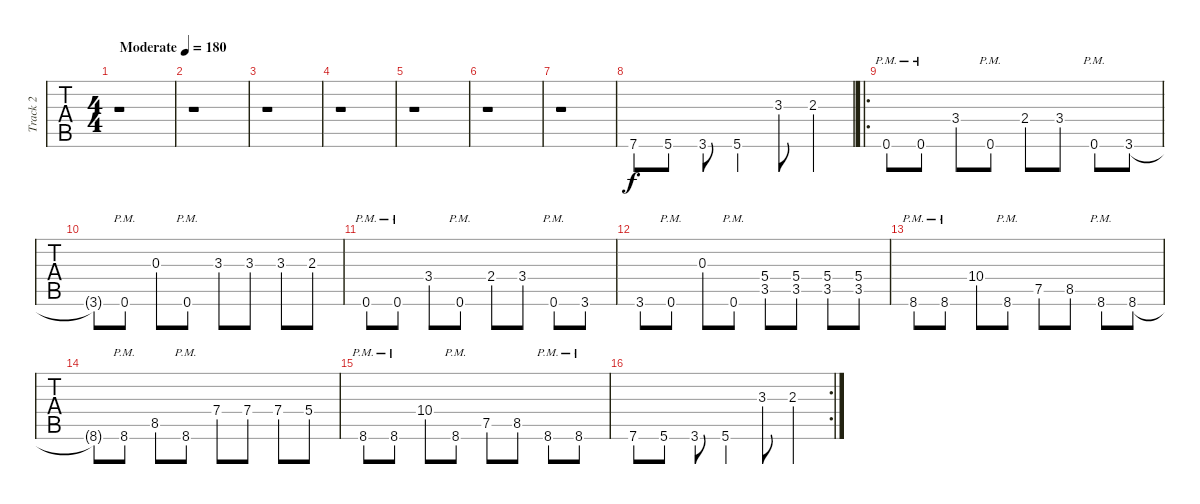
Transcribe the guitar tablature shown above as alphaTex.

\track ("Track 2" "Track 2") {instrument distortionguitar}
\staff {tabs}
\tuning (Eb4 Bb3 Gb3 Db3 Ab2 Db2) {hide}
\ts (4 4)
\tempo (180 "Moderate")
\clef g2
\ks db
r.1{dy f instrument distortionguitar} |
r.1 |
r.1 |
r.1 |
r.1 |
r.1 |
r.1 |
7.6.8 5.6.8 3.6.8 5.6.4 3.3.8 2.3.4 |
\ro
0.6{pm}.8 0.6{pm}.8 3.4.8 0.6{pm}.8 2.4.8 3.4.8 0.6{pm}.8 3.6.8 |
3.6{t}.8 0.6{pm}.8 0.3.8 0.6{pm}.8 3.3.8 3.3.8 3.3.8 2.3.8 |
0.6{pm}.8 0.6{pm}.8 3.4.8 0.6{pm}.8 2.4.8 3.4.8 0.6{pm}.8 3.6.8 |
3.6.8 0.6{pm}.8 0.3.8 0.6{pm}.8 (5.4 3.5).8 (5.4 3.5).8 (5.4 3.5).8 (5.4 3.5).8 |
8.6{pm}.8 8.6{pm}.8 10.4.8 8.6{pm}.8 7.5.8 8.5.8 8.6{pm}.8 8.6.8 |
8.6{t}.8 8.6{pm}.8 8.5.8 8.6{pm}.8 7.4.8 7.4.8 7.4.8 5.4.8 |
8.6{pm}.8 8.6{pm}.8 10.4.8 8.6{pm}.8 7.5.8 8.5.8 8.6{pm}.8 8.6{pm}.8 |
\rc 2
7.6.8 5.6.8 3.6.8 5.6.4 3.3.8 2.3.4
